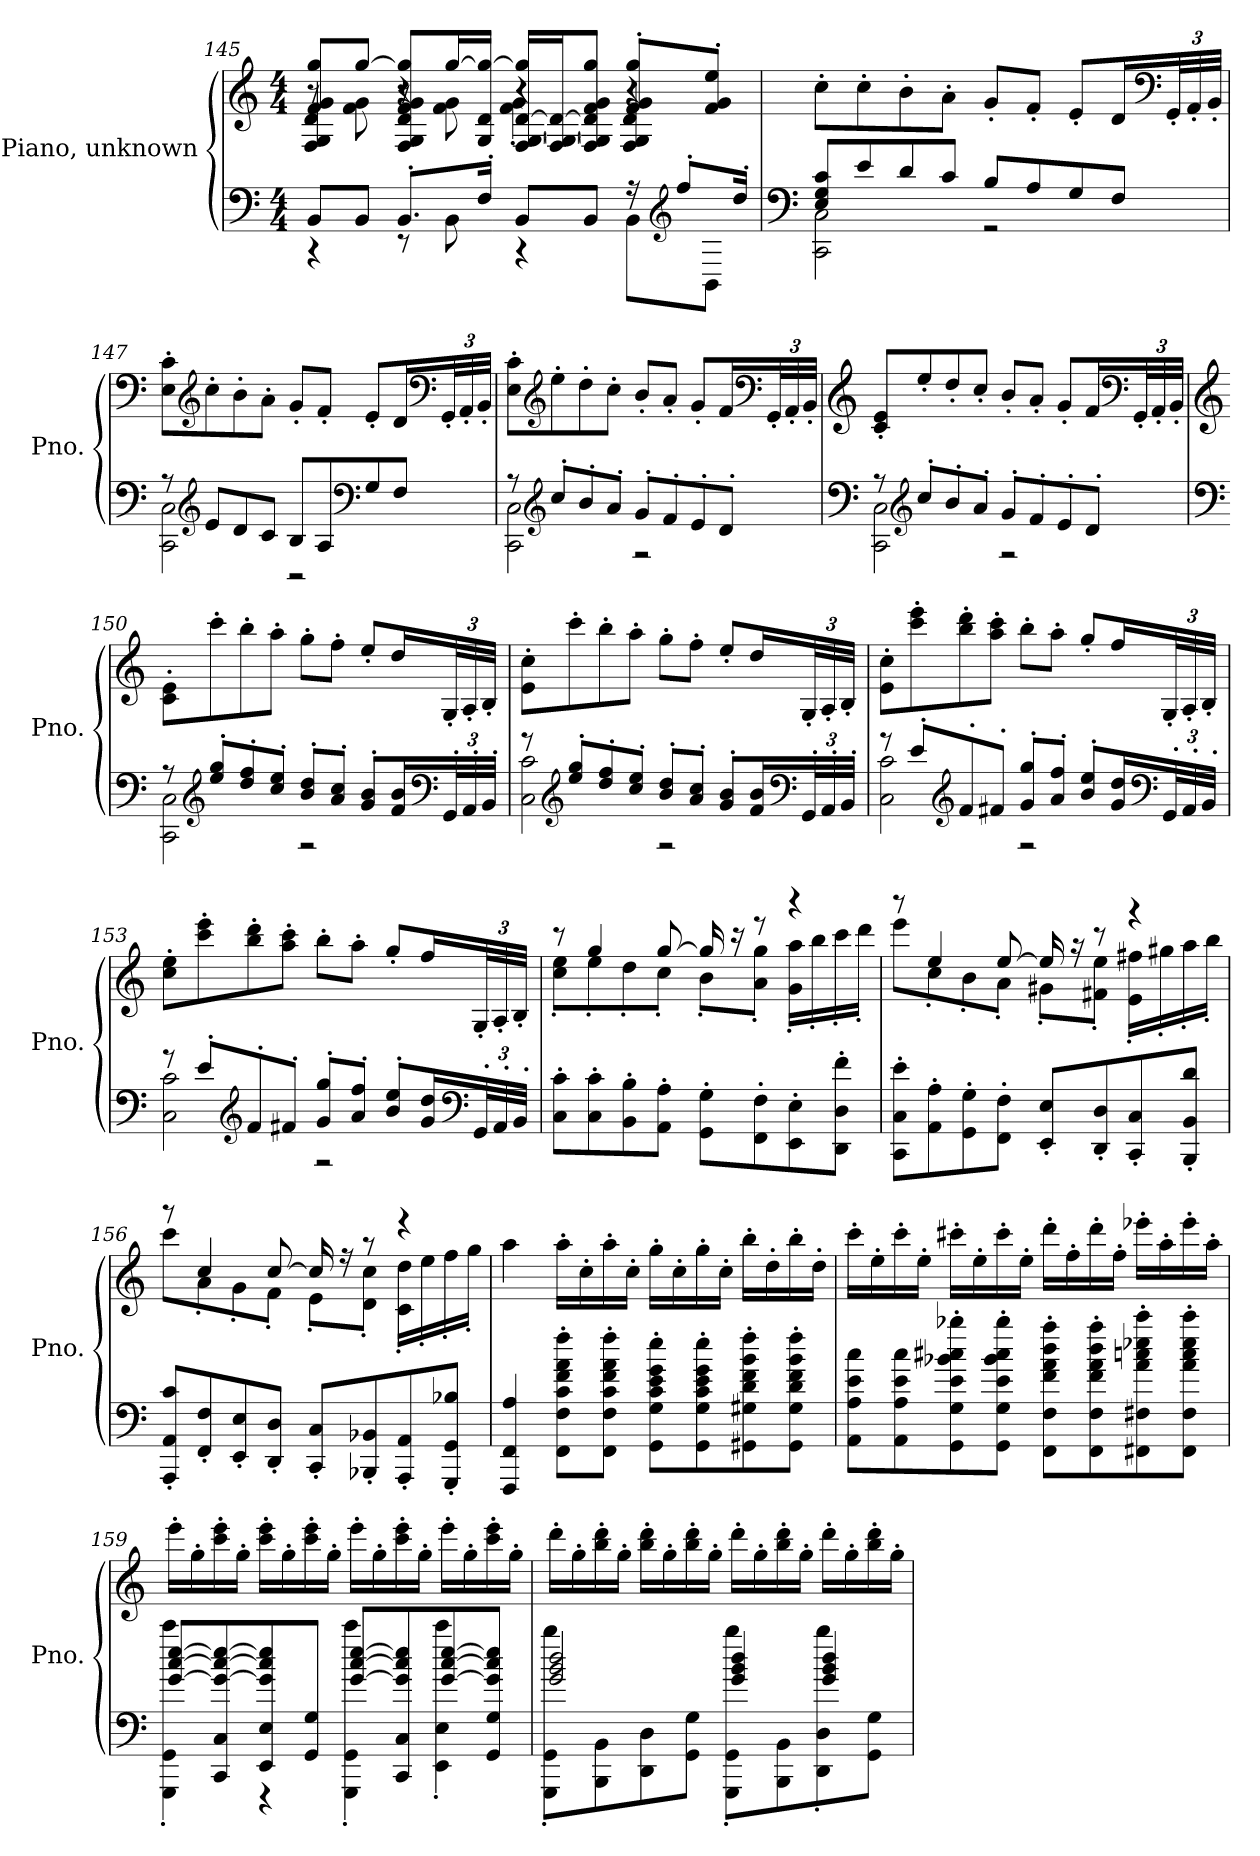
**kern	**kern
*part1	*part1
*staff2	*staff1
*I"Piano, unknown	*
*I'Pno.	*
!!LO:LB:g=z
*clefF4	*clefG2
*k[]	*k[]
*M4/4	*M4/4
=145	=145
*^	*^
*	*	*	*^
8BB/L	4r	8f/ 8g/ 8gg/L	8r	4F/ 4G/ 4d/
8BB/J	.	[8gg/J	8f\ 8g\	.
8.BB'/L	8r	8F/ 8G/ 8d/ 8f/ 8g/ 8gg/]L	8r	4r
.	8BB\	[16gg/L	8f\ 8g\	.
16F'/Jk	.	16G/ 16d/ 16gg/_JJ	.	.
8BB/L	4r	[16F/ [16G/ [16d/ 16gg/]LL	4f\' 4g\'	4r
.	.	16F/_ 16G/_ 16d/_J	.	.
8BB/J	.	8F/] 8G/] 8d/] 8f/ 8g/ 8gg/J	.	.
16r	8BB\L	8f/' 8g/' 8gg/'L	4r	4F/ 4G/ 4d/
*clefG2	*	*	*	*
8ff'/L	.	.	.	.
.	8BB\J	8f/' 8g/' 8ee/'J	.	.
16dd'/Jk	.	.	.	.
*	*	*v	*v	*v
=146	=146	=146
*clefF4	*	*
8E/ 8G/ 8c/L	2CC\ 2C\	8cc'\L
8e/	.	8cc'\
8d/	.	8b'\
8c/J	.	8a'\J
8B/L	2r	8g'/L
8A/	.	8f'/J
8G/	.	8e'/L
8F/J	.	16d/L
*	*	*clefF4
*	*	*Xbrackettup
.	.	48GG'/L
.	.	48AA'/
.	.	48BB'/JJJ
!!LO:LB:g=z
=147	=147	=147
8r	2CC\ 2C\	8E\' 8c\'L
*clefG2	*	*clefG2
8e/L	.	8cc'\
8d/	.	8b'\
8c/J	.	8a'\J
8B/L	2r	8g'/L
8A/	.	8f'/J
*clefF4	*	*
8G/	.	8e'/L
8F/J	.	16d/L
*	*	*clefF4
.	.	48GG'/L
.	.	48AA'/
.	.	48BB'/JJJ
=148	=148	=148
8r	2CC\ 2C\	8E\' 8c\'L
*clefG2	*	*clefG2
8cc'/L	.	8ee'\
8b'/	.	8dd'\
8a'/J	.	8cc'\J
8g'/L	2r	8b'/L
8f'/	.	8a'/J
8e'/	.	8g'/L
8d'/J	.	16f/L
*	*	*clefF4
.	.	48GG'/L
.	.	48AA'/
.	.	48BB'/JJJ
!!LO:LB:g=z
=149	=149	=149
*clefF4	*	*clefG2
8r	2CC\ 2C\	8c/' 8e/'L
*clefG2	*	*
8cc'/L	.	8ee'/
8b'/	.	8dd'/
8a'/J	.	8cc'/J
8g'/L	2r	8b'/L
8f'/	.	8a'/J
8e'/	.	8g'/L
8d'/J	.	16f/L
*	*	*clefF4
.	.	48GG'/L
.	.	48AA'/
.	.	48BB'/JJJ
=150	=150	=150
*clefF4	*	*clefG2
8r	2CC\ 2C\	8c\' 8e\'L
*clefG2	*	*
8ee/' 8gg/'L	.	8ccc'\
8dd/' 8ff/'	.	8bb'\
8cc/' 8ee/'J	.	8aa'\J
8b/' 8dd/'L	2r	8gg'\L
8a/' 8cc/'J	.	8ff'\J
8g/' 8b/'L	.	8ee'/L
16f/ 16b/L	.	16dd/L
*clefF4	*	*
*Xbrackettup	*	*
48GG'/L	.	48G'/L
48AA'/	.	48A'/
48BB'/JJJ	.	48B'/JJJ
!!LO:LB:g=z
=151	=151	=151
8r	2C\ 2c\	8e\' 8cc\'L
*clefG2	*	*
8ee/' 8gg/'L	.	8ccc'\
8dd/' 8ff/'	.	8bb'\
8cc/' 8ee/'J	.	8aa'\J
8b/' 8dd/'L	2r	8gg'\L
8a/' 8cc/'J	.	8ff'\J
8g/' 8b/'L	.	8ee'/L
16f/ 16b/L	.	16dd/L
*clefF4	*	*
48GG'/L	.	48G'/L
48AA'/	.	48A'/
48BB'/JJJ	.	48B'/JJJ
=152	=152	=152
8r	2C\ 2c\	8e\' 8cc\'L
8e'/L	.	8ccc\' 8eee\'
*clefG2	*	*
8f'/	.	8bb\' 8ddd\'
8f#X'/J	.	8aa\' 8ccc\'J
8g/' 8gg/'L	2r	8bb'\L
8a/' 8ff/'J	.	8aa'\J
8b/' 8ee/'L	.	8gg'/L
16g/ 16dd/L	.	16ff/L
*clefF4	*	*
48GG'/L	.	48G'/L
48AA'/	.	48A'/
48BB'/JJJ	.	48B'/JJJ
!!LO:LB:g=z
=153	=153	=153
8r	2C\ 2c\	8cc\' 8ee\'L
8e'/L	.	8ccc\' 8eee\'
*clefG2	*	*
8f'/	.	8bb\' 8ddd\'
8f#X'/J	.	8aa\' 8ccc\'J
8g/' 8gg/'L	2r	8bb'\L
8a/' 8ff/'J	.	8aa'\J
8b/' 8ee/'L	.	8gg'/L
16g/ 16dd/L	.	16ff/L
*clefF4	*	*
48GG'/L	.	48G'/L
48AA'/	.	48A'/
48BB'/JJJ	.	48B'/JJJ
*v	*v	*
=154	=154
*	*^
8C\' 8c\'L	8r	8cc\' 8ee\'L
8C\' 8c\'	4gg/	8ee'\
8BB\' 8B\'	.	8dd'\
8AA\' 8A\'J	[8gg/	8cc'\J
8GG\' 8G\'L	16gg/]	8b'\L
.	16r	.
8FF\' 8F\'	8r	8a\' 8gg\'J
8EE\' 8E\'	4r	16g\' 16aa\'LL
.	.	16bb'\
8DD\' 8D\' 8f\'J	.	16ccc'\
.	.	16ddd'\JJ
!!LO:PB:g=z	!!
=155	=155	=155
8CC\' 8C\' 8e\'L	8r	8eee\L
8AA\' 8A\'	4ee/	8cc'\
8GG\' 8G\'	.	8b'\
8FF\' 8F\'J	[8ee/	8a'\J
8EE/' 8E/'L	16ee/]	8g#X'\L
.	16r	.
8DD/' 8D/'	8r	8f#X\' 8ee\'J
8CC/' 8C/'	4r	16e\' 16ff#X\'LL
.	.	16gg#X'\
8BBB/' 8BB/' 8d/'J	.	16aa'\
.	.	16bb'\JJ
=156	=156	=156
8AAA/' 8AA/' 8c/'L	8r	8ccc\L
8FF/' 8F/'	4cc/	8a'\
8EE/' 8E/'	.	8g'\
8DD/' 8D/'J	[8cc/	8f'\J
8CC/' 8C/'L	16cc/]	8e'\L
.	16r	.
8BBB-X/' 8BB-X/'	8r	8d\' 8cc\'J
8AAA/' 8AA/'	4r	16c\' 16dd\'LL
.	.	16ee'\
8GGG/' 8GG/' 8B-X/'J	.	16ff'\
.	.	16gg'\JJ
*	*v	*v
=157	=157
4FFF/ 4FF/ 4A/	4aa\
8FF\' 8F\' 8c\' 8f\' 8a\' 8ff\'L	16aa'\LL
.	16cc'\
8FF\' 8F\' 8c\' 8f\' 8a\' 8ff\'J	16aa'\
.	16cc'\JJ
8GG\' 8G\' 8c\' 8e\' 8g\' 8ee\'L	16gg'\LL
.	16cc'\
8GG\' 8G\' 8c\' 8e\' 8g\' 8ee\'	16gg'\
.	16cc'\JJ
8GG#X\' 8G#X\' 8d\' 8f\' 8b\' 8ff\'	16bb'\LL
.	16dd'\
8GG#\' 8G#\' 8d\' 8f\' 8b\' 8ff\'J	16bb'\
.	16dd'\JJ
!!LO:LB:g=z
=158	=158
8AA\ 8A\ 8e\ 8cc\L	16ccc'\LL
.	16ee'\
8AA\ 8A\ 8e\ 8cc\	16ccc'\
.	16ee'\JJ
8GG\' 8G\' 8e\' 8b-X\' 8cc#X\' 8bb-X\'	16ccc#X'\LL
.	16ee'\
8GG\' 8G\' 8e\' 8b-\' 8cc#\' 8bb-\'J	16ccc#'\
.	16ee'\JJ
8FF\' 8F\' 8f\' 8a\' 8dd\' 8aa\'L	16ddd'\LL
.	16ff'\
8FF\' 8F\' 8f\' 8a\' 8dd\' 8aa\'	16ddd'\
.	16ff'\JJ
8FF#X\' 8F#X\' 8a\' 8ccn\' 8ee-X\' 8ccc\'	16eee-X'\LL
.	16aa'\
8FF#\' 8F#\' 8a\' 8cc\' 8ee-\' 8ccc\'J	16eee-'\
.	16aa'\JJ
=159	=159
*^	*
[8g/ [8cc/ [8ee/L	4GGG\' 4GG\' 4ccc\'	16eee'\LL
.	.	16gg'\
8CC/ 8C/ 8g/_ 8cc/_ 8ee/_	.	16ccc\' 16eee\'
.	.	16gg'\JJ
8EE/ 8E/ 8g/] 8cc/] 8ee/]	4r	16ccc\' 16eee\'LL
.	.	16gg'\
8GG/ 8G/J	.	16ccc\' 16eee\'
.	.	16gg'\JJ
[8g/ [8cc/ [8ee/L	4GGG\' 4GG\' 4ccc\'	16eee'\LL
.	.	16gg'\
8CC/ 8C/ 8g/] 8cc/] 8ee/]	.	16ccc\' 16eee\'
.	.	16gg'\JJ
[8g/ [8cc/ [8ee/	4EE\' 4E\' 4ccc\'	16eee'\LL
.	.	16gg'\
8GG/ 8G/ 8g/] 8cc/] 8ee/]J	.	16ccc\' 16eee\'
.	.	16gg'\JJ
!!LO:LB:g=z
=160	=160	=160
2g/ 2b/ 2dd/	8GGG\' 8GG\' 8bb\'L	16ddd'\LL
.	.	16gg'\
.	8BBB\ 8BB\	16bb\' 16ddd\'
.	.	16gg'\JJ
.	8DD\ 8D\	16bb\' 16ddd\'LL
.	.	16gg'\
.	8GG\ 8G\J	16bb\' 16ddd\'
.	.	16gg'\JJ
4g/ 4b/ 4dd/	8GGG\' 8GG\' 8bb\'L	16ddd'\LL
.	.	16gg'\
.	8BBB\ 8BB\	16bb\' 16ddd\'
.	.	16gg'\JJ
4g/ 4b/ 4dd/	8DD\' 8D\' 8bb\'	16ddd'\LL
.	.	16gg'\
.	8GG\ 8G\J	16bb\' 16ddd\'
.	.	16gg'\JJ
*v	*v	*
=	=
*-	*-
